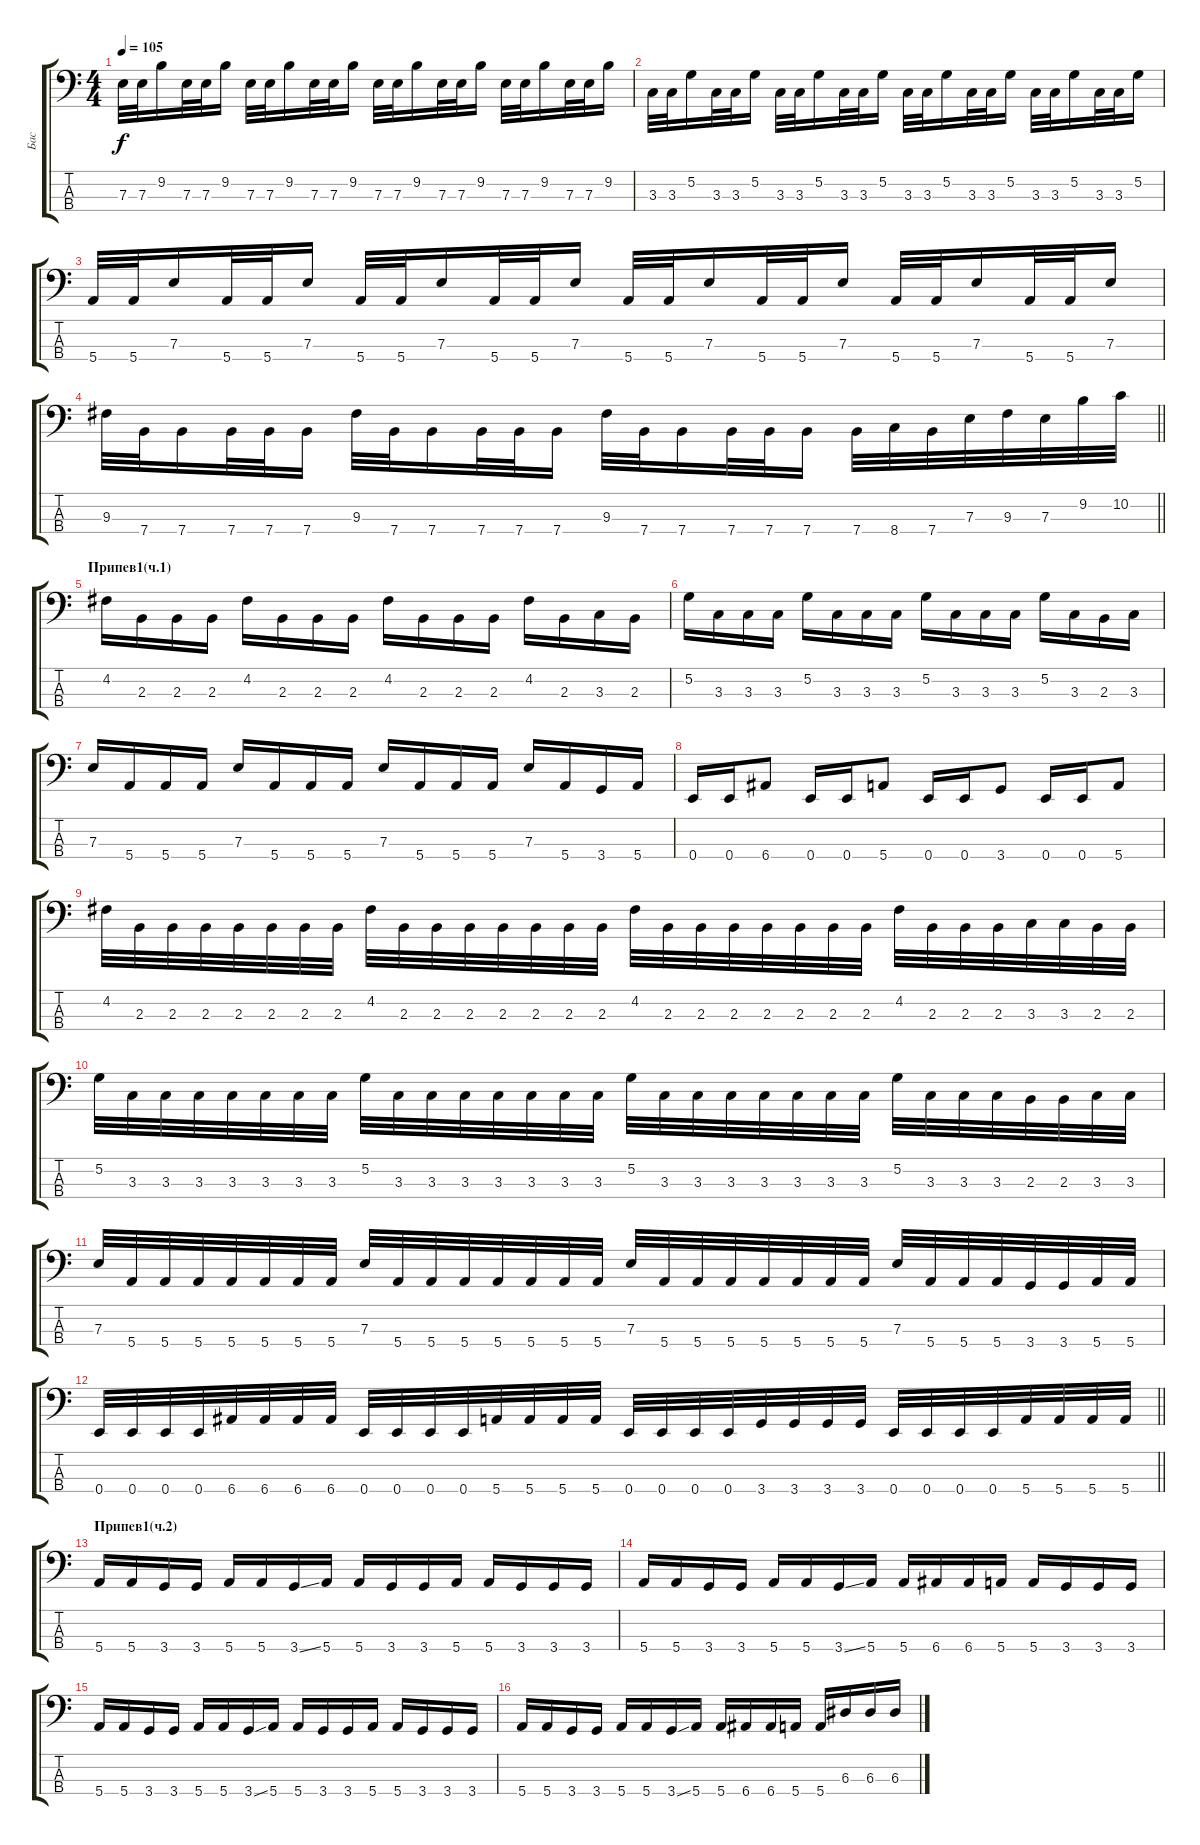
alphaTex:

\track ("Бас" "Бас") {instrument electricbassfinger}
\staff {score tabs}
\tuning (G2 D2 A1 E1) {hide}
\ts (4 4)
\tempo 105
\clef f4
\ks c
7.3.32{dy f} 7.3.32 9.2.16 7.3.32 7.3.32 9.2.16 7.3.32 7.3.32 9.2.16 7.3.32 7.3.32 9.2.16 7.3.32 7.3.32 9.2.16 7.3.32 7.3.32 9.2.16 7.3.32 7.3.32 9.2.16 7.3.32 7.3.32 9.2.16 |
3.3.32 3.3.32 5.2.16 3.3.32 3.3.32 5.2.16 3.3.32 3.3.32 5.2.16 3.3.32 3.3.32 5.2.16 3.3.32 3.3.32 5.2.16 3.3.32 3.3.32 5.2.16 3.3.32 3.3.32 5.2.16 3.3.32 3.3.32 5.2.16 |
5.4.32 5.4.32 7.3.16 5.4.32 5.4.32 7.3.16 5.4.32 5.4.32 7.3.16 5.4.32 5.4.32 7.3.16 5.4.32 5.4.32 7.3.16 5.4.32 5.4.32 7.3.16 5.4.32 5.4.32 7.3.16 5.4.32 5.4.32 7.3.16 |
\barLineRight lightlight
9.3.32 7.4.32 7.4.16 7.4.32 7.4.32 7.4.16 9.3.32 7.4.32 7.4.16 7.4.32 7.4.32 7.4.16 9.3.32 7.4.32 7.4.16 7.4.32 7.4.32 7.4.16 7.4.32 8.4.32 7.4.32 7.3.32 9.3.32 7.3.32 9.2.32 10.2.32 |
\section ("" "Припев1(ч.1)")
4.2.16 2.3.16 2.3.16 2.3.16 4.2.16 2.3.16 2.3.16 2.3.16 4.2.16 2.3.16 2.3.16 2.3.16 4.2.16 2.3.16 3.3.16 2.3.16 |
5.2.16 3.3.16 3.3.16 3.3.16 5.2.16 3.3.16 3.3.16 3.3.16 5.2.16 3.3.16 3.3.16 3.3.16 5.2.16 3.3.16 2.3.16 3.3.16 |
7.3.16 5.4.16 5.4.16 5.4.16 7.3.16 5.4.16 5.4.16 5.4.16 7.3.16 5.4.16 5.4.16 5.4.16 7.3.16 5.4.16 3.4.16 5.4.16 |
0.4.16 0.4.16 6.4.8 0.4.16 0.4.16 5.4.8 0.4.16 0.4.16 3.4.8 0.4.16 0.4.16 5.4.8 |
4.2.32 2.3.32 2.3.32 2.3.32 2.3.32 2.3.32 2.3.32 2.3.32 4.2.32 2.3.32 2.3.32 2.3.32 2.3.32 2.3.32 2.3.32 2.3.32 4.2.32 2.3.32 2.3.32 2.3.32 2.3.32 2.3.32 2.3.32 2.3.32 4.2.32 2.3.32 2.3.32 2.3.32 3.3.32 3.3.32 2.3.32 2.3.32 |
5.2.32 3.3.32 3.3.32 3.3.32 3.3.32 3.3.32 3.3.32 3.3.32 5.2.32 3.3.32 3.3.32 3.3.32 3.3.32 3.3.32 3.3.32 3.3.32 5.2.32 3.3.32 3.3.32 3.3.32 3.3.32 3.3.32 3.3.32 3.3.32 5.2.32 3.3.32 3.3.32 3.3.32 2.3.32 2.3.32 3.3.32 3.3.32 |
7.3.32 5.4.32 5.4.32 5.4.32 5.4.32 5.4.32 5.4.32 5.4.32 7.3.32 5.4.32 5.4.32 5.4.32 5.4.32 5.4.32 5.4.32 5.4.32 7.3.32 5.4.32 5.4.32 5.4.32 5.4.32 5.4.32 5.4.32 5.4.32 7.3.32 5.4.32 5.4.32 5.4.32 3.4.32 3.4.32 5.4.32 5.4.32 |
\barLineRight lightlight
0.4.32 0.4.32 0.4.32 0.4.32 6.4.32 6.4.32 6.4.32 6.4.32 0.4.32 0.4.32 0.4.32 0.4.32 5.4.32 5.4.32 5.4.32 5.4.32 0.4.32 0.4.32 0.4.32 0.4.32 3.4.32 3.4.32 3.4.32 3.4.32 0.4.32 0.4.32 0.4.32 0.4.32 5.4.32 5.4.32 5.4.32 5.4.32 |
\section ("" "Припев1(ч.2)")
5.4.16 5.4.16 3.4.16 3.4.16 5.4.16 5.4.16 3.4{ss}.16 5.4.16 5.4.16 3.4.16 3.4.16 5.4.16 5.4.16 3.4.16 3.4.16 3.4.16 |
5.4.16 5.4.16 3.4.16 3.4.16 5.4.16 5.4.16 3.4{ss}.16 5.4.16 5.4.16 6.4.16 6.4.16 5.4.16 5.4.16 3.4.16 3.4.16 3.4.16 |
5.4.16 5.4.16 3.4.16 3.4.16 5.4.16 5.4.16 3.4{ss}.16 5.4.16 5.4.16 3.4.16 3.4.16 5.4.16 5.4.16 3.4.16 3.4.16 3.4.16 |
5.4.16 5.4.16 3.4.16 3.4.16 5.4.16 5.4.16 3.4{ss}.16 5.4.16 5.4.16 6.4.16 6.4.16 5.4.16 5.4.16 6.3.16 6.3.16 6.3.16
